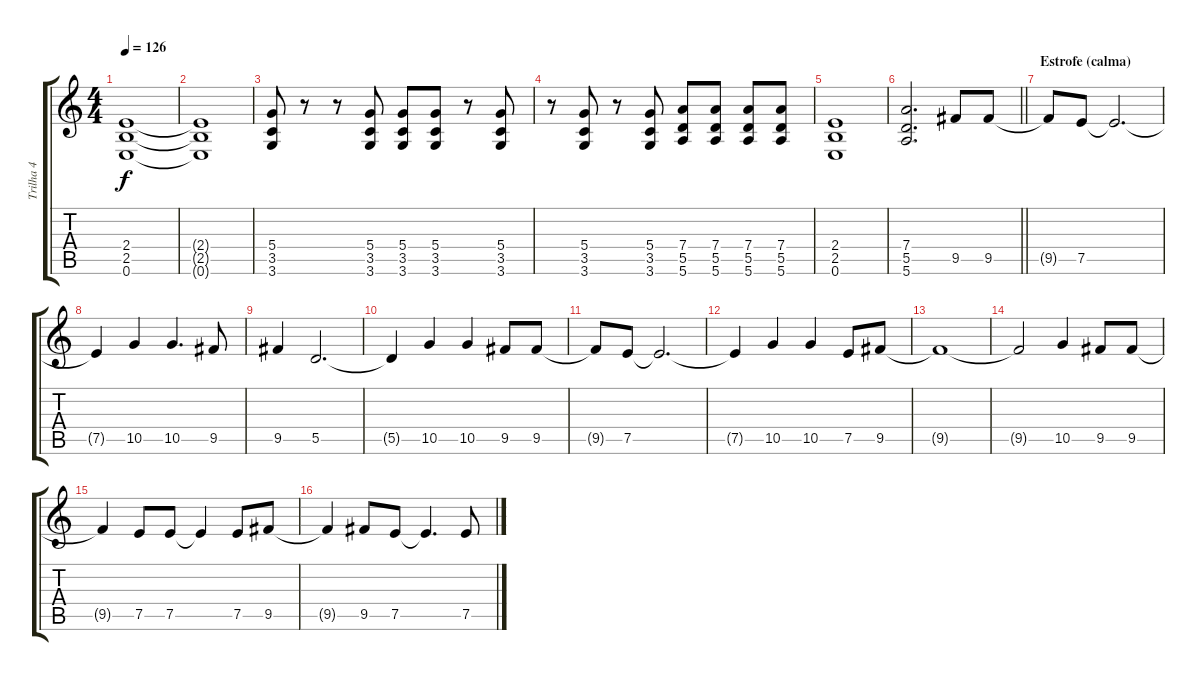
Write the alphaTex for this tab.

\track ("Trilha 4" "Trilha 4") {instrument distortionguitar}
\staff {score tabs}
\tuning (E4 B3 G3 D3 A2 E2) {hide}
\ts (4 4)
\tempo 126
\clef g2
\ks c
(2.4 2.5 0.6).1{dy f} |
(2.4{t} 2.5{t} 0.6{t}).1 |
(5.4 3.5 3.6).8 r.8 r.8 (5.4 3.5 3.6).8 (5.4 3.5 3.6).8 (5.4 3.5 3.6).8 r.8 (5.4 3.5 3.6).8 |
r.8 (5.4 3.5 3.6).8 r.8 (5.4 3.5 3.6).8 (7.4 5.5 5.6).8 (7.4 5.5 5.6).8 (7.4 5.5 5.6).8 (7.4 5.5 5.6).8 |
(2.4 2.5 0.6).1 |
\barLineRight lightlight
(7.4 5.5 5.6).2{d} 9.5.8 9.5.8 |
\section ("" "Estrofe (calma)")
9.5{t}.8 7.5.8 7.5{t}.2{d} |
7.5{t}.4 10.5.4 10.5.4{d} 9.5.8 |
9.5.4 5.5.2{d} |
5.5{t}.4 10.5.4 10.5.4 9.5.8 9.5.8 |
9.5{t}.8 7.5.8 7.5{t}.2{d} |
7.5{t}.4 10.5.4 10.5.4 7.5.8 9.5.8 |
9.5{t}.1 |
9.5{t}.2 10.5.4 9.5.8 9.5.8 |
9.5{t}.4 7.5.8 7.5.8 7.5{t}.4 7.5.8 9.5.8 |
9.5{t}.4 9.5.8 7.5.8 7.5{t}.4{d} 7.5.8
